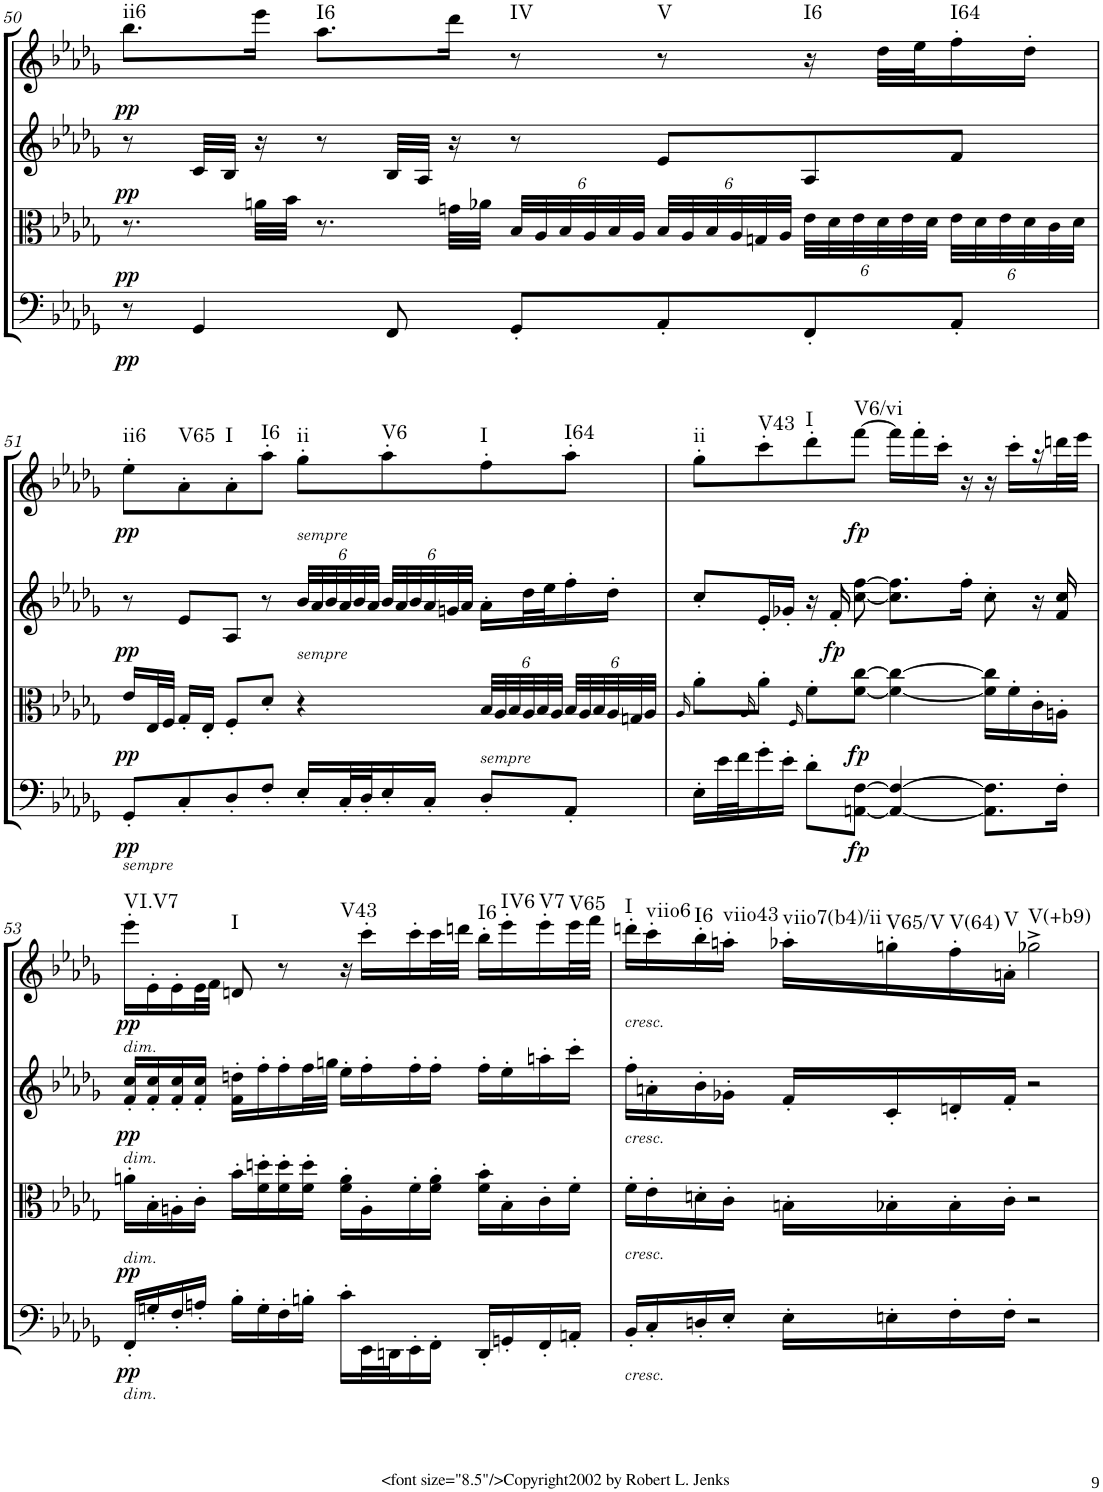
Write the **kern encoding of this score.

**kern	**dynam	**kern	**dynam	**kern	**dynam	**kern	**dynam	**harte
*part4	*part4	*part3	*part3	*part2	*part2	*part1	*part1	*part1
*staff4	*staff4	*staff3	*staff3	*staff2	*staff2	*staff1	*staff1	*
*I"Cello	*	*I"Viola	*	*I"2nd Violin	*	*I"1st Violin	*	*
*	*	*I'Vla	*	*I'Vln	*	*I'Vln	*	*
!!LO:PB:g=z
*clefC4	*	*clefC3	*	*clefG2	*	*clefG2	*	*
*k[b-e-a-d-g-]	*	*k[b-e-a-d-g-]	*	*k[b-e-a-d-g-]	*	*k[b-e-a-d-g-]	*	*
*D-:	*	*D-:	*	*D-:	*	*D-:	*	*
*M4/4	*	*M4/4	*	*M4/4	*	*M4/4	*	*
*met(c)	*	*met(c)	*	*met(c)	*	*met(c)	*	*
=50	=50	=50	=50	=50	=50	=50	=50	=50
!	!LO:DY:b	!	!LO:DY:b	!	!LO:DY:b	!	!LO:DY:b	!LO:H:kt=ii6
8r	pp	8.r	pp	8r	pp	8.bb-\L	pp	N
4GG-/	.	.	.	32c/LLL	.	.	.	.
.	.	.	.	32B-/JJJ	.	.	.	.
.	.	32an\LLL	.	16r	.	16eee-\Jk	.	.
.	.	32b-\JJJ	.	.	.	.	.	.
!	!	!	!	!	!	!	!	!LO:H:kt=I6
.	.	8.r	.	8r	.	8.aa-\L	.	N
8FF/	.	.	.	32B-/LLL	.	.	.	.
.	.	.	.	32A-/JJJ	.	.	.	.
.	.	32gn\LLL	.	16r	.	16ddd-\Jk	.	.
.	.	32a-X\JJJ	.	.	.	.	.	.
*	*	*Xbrackettup	*	*	*	*	*	*
!	!	!	!	!	!	!	!	!LO:H:kt=IV
8GG-'/L	.	48B-/LLL	.	8r	.	8r	.	N
.	.	48A-/	.	.	.	.	.	.
.	.	48B-/	.	.	.	.	.	.
.	.	48A-/	.	.	.	.	.	.
.	.	48B-/	.	.	.	.	.	.
.	.	48A-/JJJ	.	.	.	.	.	.
!	!	!	!	!	!	!	!	!LO:H:kt=V
8AA-'/	.	48B-/LLL	.	8e-/L	.	8r	.	N
.	.	48A-/	.	.	.	.	.	.
.	.	48B-/	.	.	.	.	.	.
.	.	48A-/	.	.	.	.	.	.
.	.	48Gn/	.	.	.	.	.	.
.	.	48A-/JJJ	.	.	.	.	.	.
!	!	!	!	!	!	!	!	!LO:H:kt=I6
8FF'/	.	48e-\LLL	.	8A-/	.	16r	.	N
.	.	48d-\	.	.	.	.	.	.
.	.	48e-\	.	.	.	.	.	.
.	.	48d-\	.	.	.	32dd-\LLL	.	.
.	.	48e-\	.	.	.	.	.	.
.	.	.	.	.	.	32ee-\J	.	.
.	.	48d-\JJJ	.	.	.	.	.	.
!	!	!	!	!	!	!	!	!LO:H:kt=I64
8AA-'/J	.	48e-\LLL	.	8f/J	.	16ff'\	.	N
.	.	48d-\	.	.	.	.	.	.
.	.	48e-\	.	.	.	.	.	.
.	.	48d-\	.	.	.	16dd-'\JJ	.	.
.	.	48c\	.	.	.	.	.	.
.	.	48d-\JJJ	.	.	.	.	.	.
!!LO:LB:g=z
=51	=51	=51	=51	=51	=51	=51	=51	=51
!LO:TX:b:i:t=sempre	!	!	!	!	!	!	!	!
!	!LO:DY:b	!	!LO:DY:b	!	!LO:DY:b	!	!LO:DY:b	!LO:H:kt=ii6
8GG-'/L	pp	16e-/LL	pp	8r	pp	8ee-'\L	pp	N
.	.	32E-/L	.	.	.	.	.	.
.	.	32F/JJJ	.	.	.	.	.	.
!	!	!	!	!	!	!	!	!LO:H:kt=V65
8C'/	.	16G-'/LL	.	8e-/L	.	8a-'\	.	N
.	.	16E-'/JJ	.	.	.	.	.	.
!	!	!	!	!	!	!	!	!LO:H:kt=I
8D-'/	.	8F'/L	.	8A-/J	.	8a-'\	.	N
!	!	!	!	!	!	!	!	!LO:H:kt=I6
8F'/J	.	8d-'/J	.	8r	.	8aa-'\J	.	N
*	*	*	*	*Xbrackettup	*	*	*	*
!	!	!	!	!	!	!LO:TX:b:i:t=sempre	!	!
!	!	!	!	!LO:TX:b:i:t=sempre	!	!	!	!LO:H:kt=ii
16E-'/LL	.	4r	.	48b-/LLL	.	8gg-'\L	.	N
.	.	.	.	48a-/	.	.	.	.
.	.	.	.	48b-/	.	.	.	.
32C'/L	.	.	.	48a-/	.	.	.	.
.	.	.	.	48b-/	.	.	.	.
32D-'/J	.	.	.	.	.	.	.	.
.	.	.	.	48a-/JJJ	.	.	.	.
!	!	!	!	!	!	!	!	!LO:H:kt=V6
16E-'/	.	.	.	48b-/LLL	.	8aa-'\	.	N
.	.	.	.	48a-/	.	.	.	.
.	.	.	.	48b-/	.	.	.	.
16C'/JJ	.	.	.	48a-/	.	.	.	.
.	.	.	.	48gn/	.	.	.	.
.	.	.	.	48a-/JJJ	.	.	.	.
!	!	!LO:TX:b:i:t=sempre	!	!	!	!	!	!LO:H:kt=I
8D-'/L	.	48B-/LLL	.	16a-'\LL	.	8ff'\	.	N
.	.	48A-/	.	.	.	.	.	.
.	.	48B-/	.	.	.	.	.	.
.	.	48A-/	.	32dd-\L	.	.	.	.
.	.	48B-/	.	.	.	.	.	.
.	.	.	.	32ee-\J	.	.	.	.
.	.	48A-/JJJ	.	.	.	.	.	.
!	!	!	!	!	!	!	!	!LO:H:kt=I64
8AA-'/J	.	48B-/LLL	.	16ff'\	.	8aa-'\J	.	N
.	.	48A-/	.	.	.	.	.	.
.	.	48B-/	.	.	.	.	.	.
.	.	48A-/	.	16dd-'\JJ	.	.	.	.
.	.	48Gn/	.	.	.	.	.	.
.	.	48A-/JJJ	.	.	.	.	.	.
=52	=52	=52	=52	=52	=52	=52	=52	=52
.	.	16qA-/	.	.	.	.	.	.
!	!	!	!	!	!	!	!	!LO:H:kt=ii
16E-'\LL	.	8a-'\L	.	8cc'/L	.	8gg-'\L	.	N
32e-\L	.	.	.	.	.	.	.	.
32f\J	.	.	.	.	.	.	.	.
.	.	16qA-/	.	.	.	.	.	.
!	!	!	!	!	!	!	!	!LO:H:kt=V43
16g-'\	.	8a-'\J	.	16e-'/L	.	8ccc'\	.	N
16e-'\JJ	.	.	.	16g-X'/JJ	.	.	.	.
.	.	16qF/	.	.	.	.	.	.
!	!	!	!	!	!	!	!	!LO:H:kt=I
8d-'\L	.	8f'\L	.	16r	.	8ddd-'\	.	N
!	!	!	!	!	!LO:DY:b	!	!	!
.	.	.	.	16f'/	fp	.	.	.
!	!LO:DY:b	!	!LO:DY:b	!	!	!	!LO:DY:b	!LO:H:kt=V6/vi
[8AAn\ [8F\J	fp	[8f\ [8cc\J	fp	[8cc\ [8ff\	.	[8fff\J	fp	N
4AA/_ 4F/_	.	4f\_ 4cc\_	.	8.cc\] 8.ff\]L	.	16fff\LL]	.	.
.	.	.	.	.	.	16fff'\	.	.
.	.	.	.	.	.	16ccc'\JJ	.	.
.	.	.	.	16ff'\Jk	.	16r	.	.
8.AA\] 8.F\]L	.	16f\] 16cc\]LL	.	8cc'\	.	16r	.	.
.	.	16f'\	.	.	.	16ccc'\LL	.	.
.	.	16c'\	.	16r	.	16r	.	.
16F'\Jk	.	16An'\JJ	.	16f/ 16cc/	.	32dddn\L	.	.
.	.	.	.	.	.	32eee-\JJJ	.	.
!!LO:LB:g=z
=53	=53	=53	=53	=53	=53	=53	=53	=53
!	!	!	!	!	!	!LO:TX:b:i:t=dim.	!	!
!	!	!	!	!LO:TX:b:i:t=dim.	!	!	!	!
!	!	!LO:TX:b:i:t=dim.	!	!	!	!	!	!
!LO:TX:b:i:t=dim.	!	!	!	!	!	!	!	!
!	!LO:DY:b	!	!	!	!	!	!	!
!	!LO:DY:n=1:a	!	!	!	!LO:DY:b	!	!LO:DY:b	!LO:H:kt=VI.V7
16FF'/LL	pp pp	16an'\LL	.	16f/' 16cc/'LL	pp	16eee-'\LL	pp	N
16Gn'/	.	16B-'\	.	16f/' 16cc/'	.	16e-'\	.	.
16F'/	.	16An'\	.	16f/' 16cc/'	.	16e-'\	.	.
16An'/JJ	.	16c'\JJ	.	16f/' 16cc/'JJ	.	32e-\L	.	.
.	.	.	.	.	.	32f\JJJ	.	.
!	!	!	!	!	!	!	!	!LO:H:kt=I
16B-'\LL	.	16b-'\LL	.	16f\' 16ddn\'LL	.	8dn/	.	N
16G'\	.	16f\' 16ddn\'	.	16ff'\	.	.	.	.
16F'\	.	16f\' 16dd\'	.	16ff'\	.	8r	.	.
16Bn'\JJ	.	16f\' 16dd\'JJ	.	32ff\L	.	.	.	.
.	.	.	.	32ggn\JJJ	.	.	.	.
!	!	!	!	!	!	!	!	!LO:H:kt=V43
16c'\LL	.	16f\' 16a\'LL	.	16ee-'\LL	.	16r	.	N
32EE-\L	.	16A'\	.	16ff'\	.	16ccc'\LL	.	.
32DDn\J	.	.	.	.	.	.	.	.
16EE-'\	.	16f'\	.	16ff'\	.	16ccc'\	.	.
16FF'\JJ	.	16f\' 16a\'JJ	.	16ff'\JJ	.	32ccc\L	.	.
.	.	.	.	.	.	32dddn\JJJ	.	.
!	!	!	!	!	!	!	!	!LO:H:kt=I6
16DD'/LL	.	16f\' 16b-\'LL	.	16ff'\LL	.	16bb-'\LL	.	N
!	!	!	!	!	!	!	!	!LO:H:kt=IV6
16GGn'/	.	16B-'\	.	16ee-'\	.	16eee-'\	.	N
!	!	!	!	!	!	!	!	!LO:H:kt=V7
16FF'/	.	16c'\	.	16aan'\	.	16eee-'\	.	N
!	!	!	!	!	!	!	!	!LO:H:kt=V65
16AAn'/JJ	.	16f'\JJ	.	16ccc'\JJ	.	32eee-\L	.	N
.	.	.	.	.	.	32fff\JJJ	.	.
=54	=54	=54	=54	=54	=54	=54	=54	=54
!	!	!	!	!	!	!LO:TX:b:i:t=cresc.	!	!
!	!	!	!	!LO:TX:b:i:t=cresc.	!	!	!	!
!	!	!LO:TX:b:i:t=cresc.	!	!	!	!	!	!
!LO:TX:b:i:t=cresc.	!	!	!	!	!	!	!	!LO:H:kt=I
16BB-'/LL	.	16f'\LL	.	16ff'\LL	.	16dddn'\LL	.	N
!	!	!	!	!	!	!	!	!LO:H:kt=viio6
16C'/	.	16e-'\	.	16an'\	.	16ccc'\	.	N
!	!	!	!	!	!	!	!	!LO:H:kt=I6
16Dn'/	.	16dn'\	.	16b-'\	.	16bb-'\	.	N
!	!	!	!	!	!	!	!	!LO:H:kt=viio43
16E-'/JJ	.	16c'\JJ	.	16g-X'\JJ	.	16aan'\JJ	.	N
!	!	!	!	!	!	!	!	!LO:H:kt=viio7(b4)/ii
16E-'\LL	.	16Bn'\LL	.	16f'/LL	.	16aa-X'\LL	.	N
!	!	!	!	!	!	!	!	!LO:H:kt=V65/V
16En'\	.	16B-X'\	.	16c'/	.	16ggn'\	.	N
!	!	!	!	!	!	!	!	!LO:H:kt=V(64)
16F'\	.	16B-'\	.	16dn'/	.	16ff'\	.	N
!	!	!	!	!	!	!	!	!LO:H:kt=V
16F'\JJ	.	16c'\JJ	.	16f'/JJ	.	16an'\JJ	.	N
!	!	!	!	!	!	!	!	!LO:H:kt=V(+b9)
2r	.	2r	.	2r	.	2gg-X^\	.	N
=	=	=	=	=	=	=	=	=
*-	*-	*-	*-	*-	*-	*-	*-	*-
